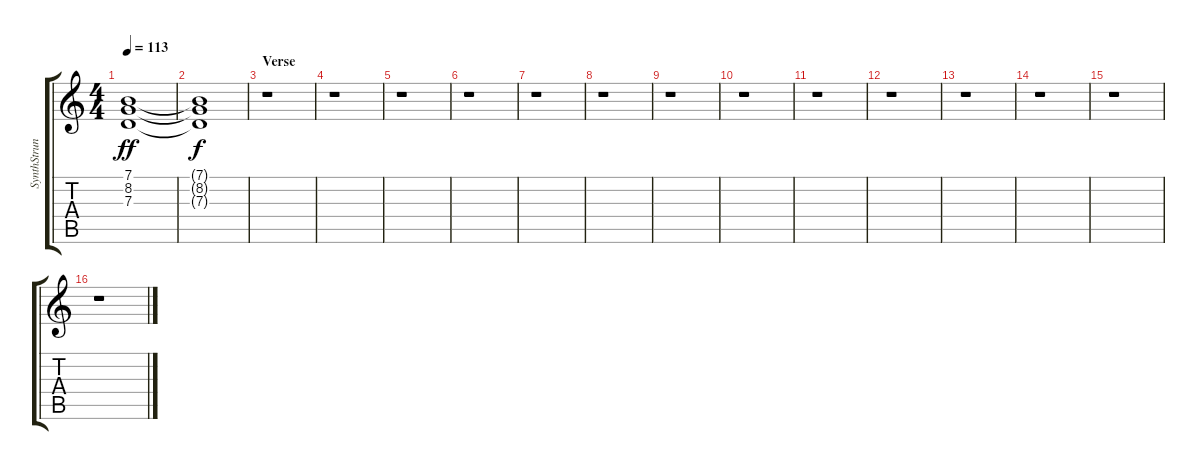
\track ("SynthStrungs" "SynthStrun") {instrument synthstrings1}
\staff {score tabs}
\tuning (E4 B3 G3 D3 A2 E2) {hide}
\ts (4 4)
\tempo 113
\clef g2
\ks c
(7.1 8.2 7.3).1{dy ff} |
(7.1{t} 8.2{t} 7.3{t}).1{dy f} |
\section ("" "Verse")
r.1 |
r.1 |
r.1 |
r.1 |
r.1 |
r.1 |
r.1 |
r.1 |
r.1 |
r.1 |
r.1 |
r.1 |
r.1 |
r.1
